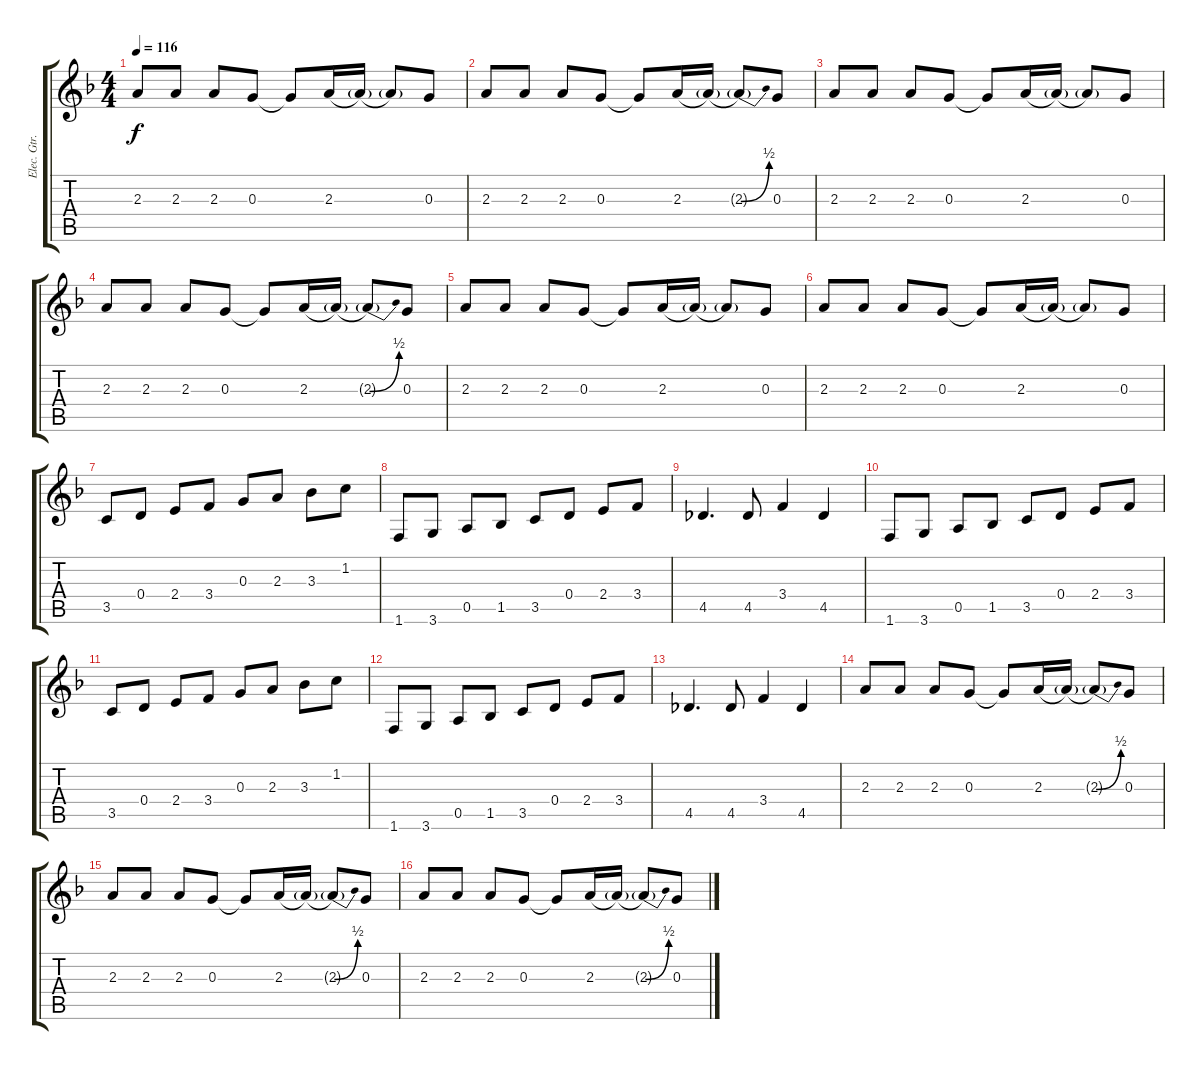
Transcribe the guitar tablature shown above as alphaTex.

\track ("Elec. Gtr." "Elec. Gtr.") {instrument distortionguitar}
\staff {score tabs}
\tuning (E4 B3 G3 D3 A2 E2) {hide}
\ts (4 4)
\tempo 116
\clef g2
\ks dminor
2.3.8{dy f} 2.3.8 2.3.8 0.3.8 0.3{t}.8 2.3{be (hold 0 0 60 0)}.16 2.3{be (hold 0 0 60 0) t}.16 2.3{be (hold 0 0 60 0) t}.8 0.3.8 |
2.3.8 2.3.8 2.3.8 0.3.8 0.3{t}.8 2.3{be (hold 0 0 60 0)}.16 2.3{be (hold 0 0 60 0) t}.16 2.3{be (bend 0 0 60 2) t}.8 0.3.8 |
2.3.8 2.3.8 2.3.8 0.3.8 0.3{t}.8 2.3{be (hold 0 0 60 0)}.16 2.3{be (hold 0 0 60 0) t}.16 2.3{be (hold 0 0 60 0) t}.8 0.3.8 |
2.3.8 2.3.8 2.3.8 0.3.8 0.3{t}.8 2.3{be (hold 0 0 60 0)}.16 2.3{be (hold 0 0 60 0) t}.16 2.3{be (bend 0 0 60 2) t}.8 0.3.8 |
2.3.8 2.3.8 2.3.8 0.3.8 0.3{t}.8 2.3{be (hold 0 0 60 0)}.16 2.3{be (hold 0 0 60 0) t}.16 2.3{be (hold 0 0 60 0) t}.8 0.3.8 |
2.3.8 2.3.8 2.3.8 0.3.8 0.3{t}.8 2.3{be (hold 0 0 60 0)}.16 2.3{be (hold 0 0 60 0) t}.16 2.3{be (hold 0 0 60 0) t}.8 0.3.8 |
3.5.8 0.4.8 2.4.8 3.4.8 0.3.8 2.3.8 3.3.8 1.2.8 |
1.6.8 3.6.8 0.5.8 1.5.8 3.5.8 0.4.8 2.4.8 3.4.8 |
4.5.4{d} 4.5.8 3.4.4 4.5.4 |
1.6.8 3.6.8 0.5.8 1.5.8 3.5.8 0.4.8 2.4.8 3.4.8 |
3.5.8 0.4.8 2.4.8 3.4.8 0.3.8 2.3.8 3.3.8 1.2.8 |
1.6.8 3.6.8 0.5.8 1.5.8 3.5.8 0.4.8 2.4.8 3.4.8 |
4.5.4{d} 4.5.8 3.4.4 4.5.4 |
2.3.8 2.3.8 2.3.8 0.3.8 0.3{t}.8 2.3{be (hold 0 0 60 0)}.16 2.3{be (hold 0 0 60 0) t}.16 2.3{be (bend 0 0 60 2) t}.8 0.3.8 |
2.3.8 2.3.8 2.3.8 0.3.8 0.3{t}.8 2.3{be (hold 0 0 60 0)}.16 2.3{be (hold 0 0 60 0) t}.16 2.3{be (bend 0 0 60 2) t}.8 0.3.8 |
2.3.8 2.3.8 2.3.8 0.3.8 0.3{t}.8 2.3{be (hold 0 0 60 0)}.16 2.3{be (hold 0 0 60 0) t}.16 2.3{be (bend 0 0 60 2) t}.8 0.3.8
